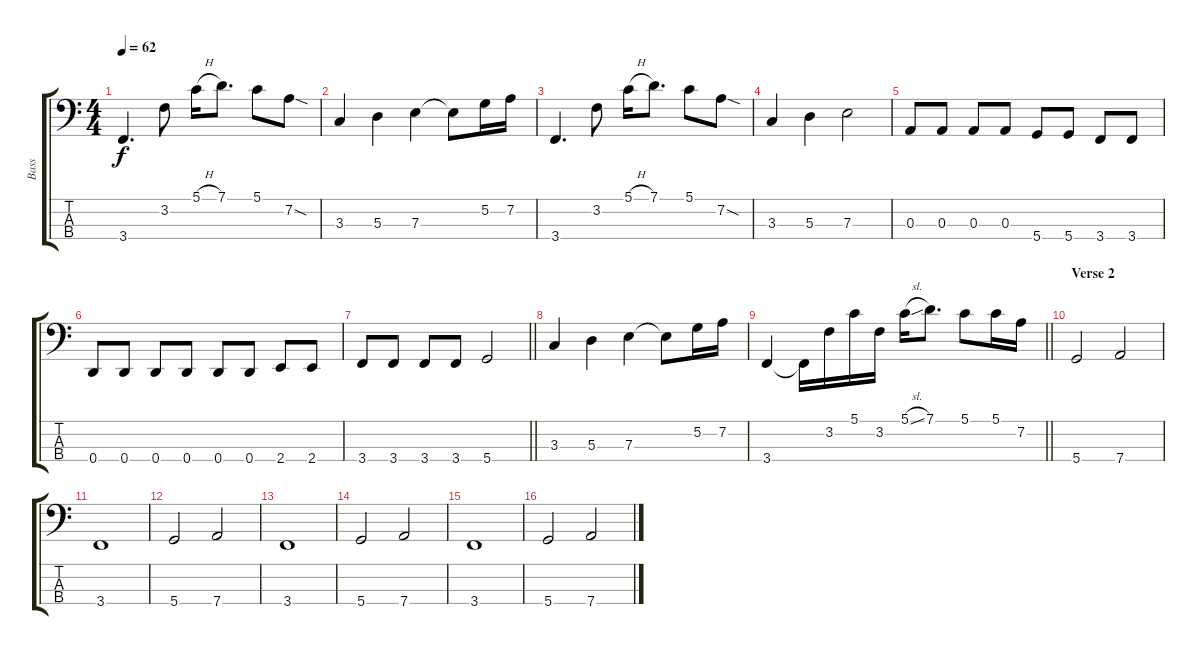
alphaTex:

\track ("Bass" "Bass") {instrument electricbassfinger}
\staff {score tabs}
\tuning (G2 D2 A1 D1) {hide}
\ts (4 4)
\tempo 62
\clef f4
\ks c
3.4.4{d dy f} 3.2.8 5.1{h}.16 7.1.8{d} 5.1.8 7.2{sod}.8 |
3.3.4 5.3.4 7.3.4 7.3{t}.8 5.2.16 7.2.16 |
3.4.4{d} 3.2.8 5.1{h}.16 7.1.8{d} 5.1.8 7.2{sod}.8 |
3.3.4 5.3.4 7.3.2 |
0.3.8 0.3.8 0.3.8 0.3.8 5.4.8 5.4.8 3.4.8 3.4.8 |
0.4.8 0.4.8 0.4.8 0.4.8 0.4.8 0.4.8 2.4.8 2.4.8 |
\barLineRight lightlight
3.4.8 3.4.8 3.4.8 3.4.8 5.4.2 |
\section ("" "")
3.3.4 5.3.4 7.3.4 7.3{t}.8 5.2.16 7.2.16 |
\barLineRight lightlight
3.4.4 3.4{t}.16 3.2.16 5.1.16 3.2.16 5.1{sl}.16 7.1.8{d} 5.1.8 5.1.16 7.2.16 |
\section ("" "Verse 2")
5.4.2{volume 16 instrument synthbass2} 7.4.2 |
3.4.1 |
5.4.2 7.4.2 |
3.4.1 |
5.4.2 7.4.2 |
3.4.1 |
5.4.2 7.4.2
